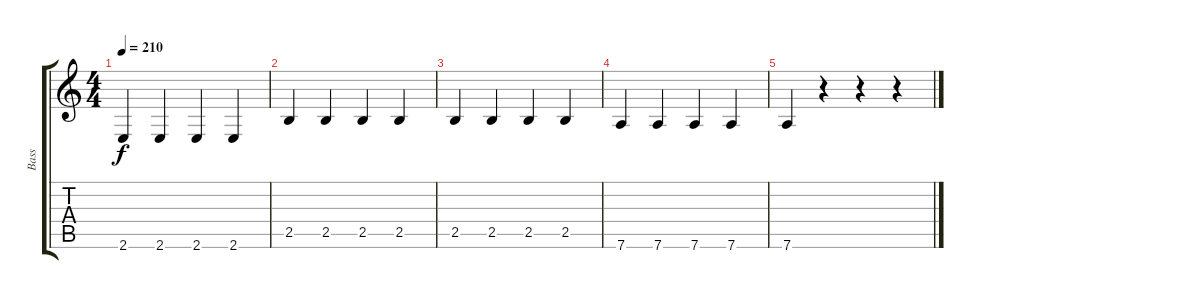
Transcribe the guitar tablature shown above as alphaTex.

\track ("Bass" "Bass") {instrument slapbass2}
\staff {score tabs}
\tuning (E4 B3 G3 D3 A2 D2) {hide}
\ts (4 4)
\tempo 210
\clef g2
\ks c
2.6.4{dy f} 2.6.4 2.6.4 2.6.4 |
2.5.4 2.5.4 2.5.4 2.5.4 |
2.5.4 2.5.4 2.5.4 2.5.4 |
7.6.4 7.6.4 7.6.4 7.6.4 |
7.6.4 r.4 r.4 r.4
